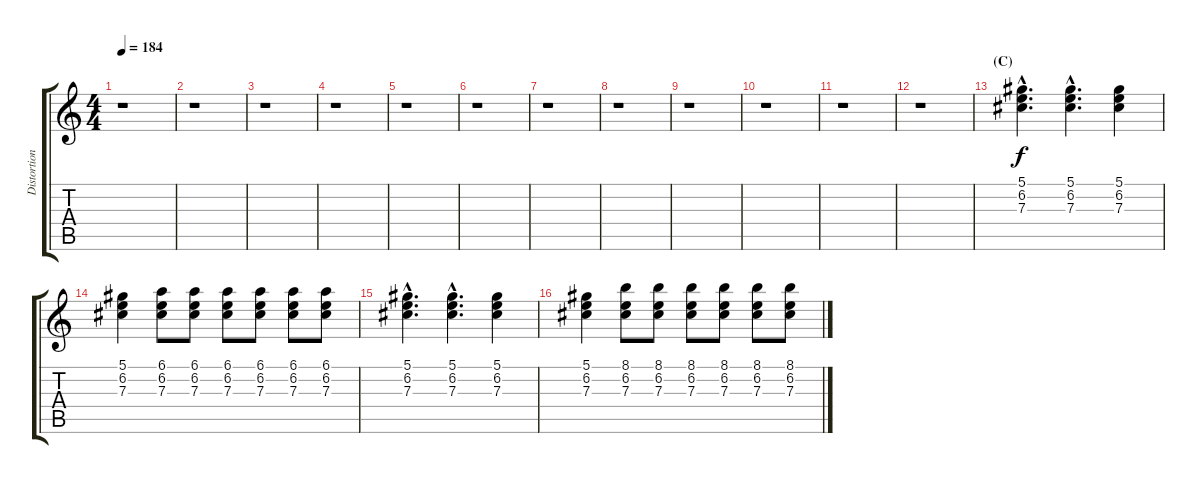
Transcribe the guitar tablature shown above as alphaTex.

\track ("Distortion Guitar" "Distortion") {instrument distortionguitar}
\staff {score tabs}
\tuning (Eb4 Bb3 Gb3 Db3 Ab2 Db2) {hide}
\ts (4 4)
\tempo 184
\clef g2
\ks c
r.1{dy f} |
r.1 |
r.1 |
r.1 |
r.1 |
r.1 |
r.1 |
r.1 |
r.1 |
r.1 |
r.1 |
r.1 |
\section ("" "(C)")
(5.1{hac} 6.2{hac} 7.3{hac}).4{d} (5.1{hac} 6.2{hac} 7.3{hac}).4{d} (5.1 6.2 7.3).4 |
(5.1 6.2 7.3).4 (6.1 6.2 7.3).8 (6.1 6.2 7.3).8 (6.1 6.2 7.3).8 (6.1 6.2 7.3).8 (6.1 6.2 7.3).8 (6.1 6.2 7.3).8 |
(5.1{hac} 6.2{hac} 7.3{hac}).4{d} (5.1{hac} 6.2{hac} 7.3{hac}).4{d} (5.1 6.2 7.3).4 |
(5.1 6.2 7.3).4 (8.1 6.2 7.3).8 (8.1 6.2 7.3).8 (8.1 6.2 7.3).8 (8.1 6.2 7.3).8 (8.1 6.2 7.3).8 (8.1 6.2 7.3).8
